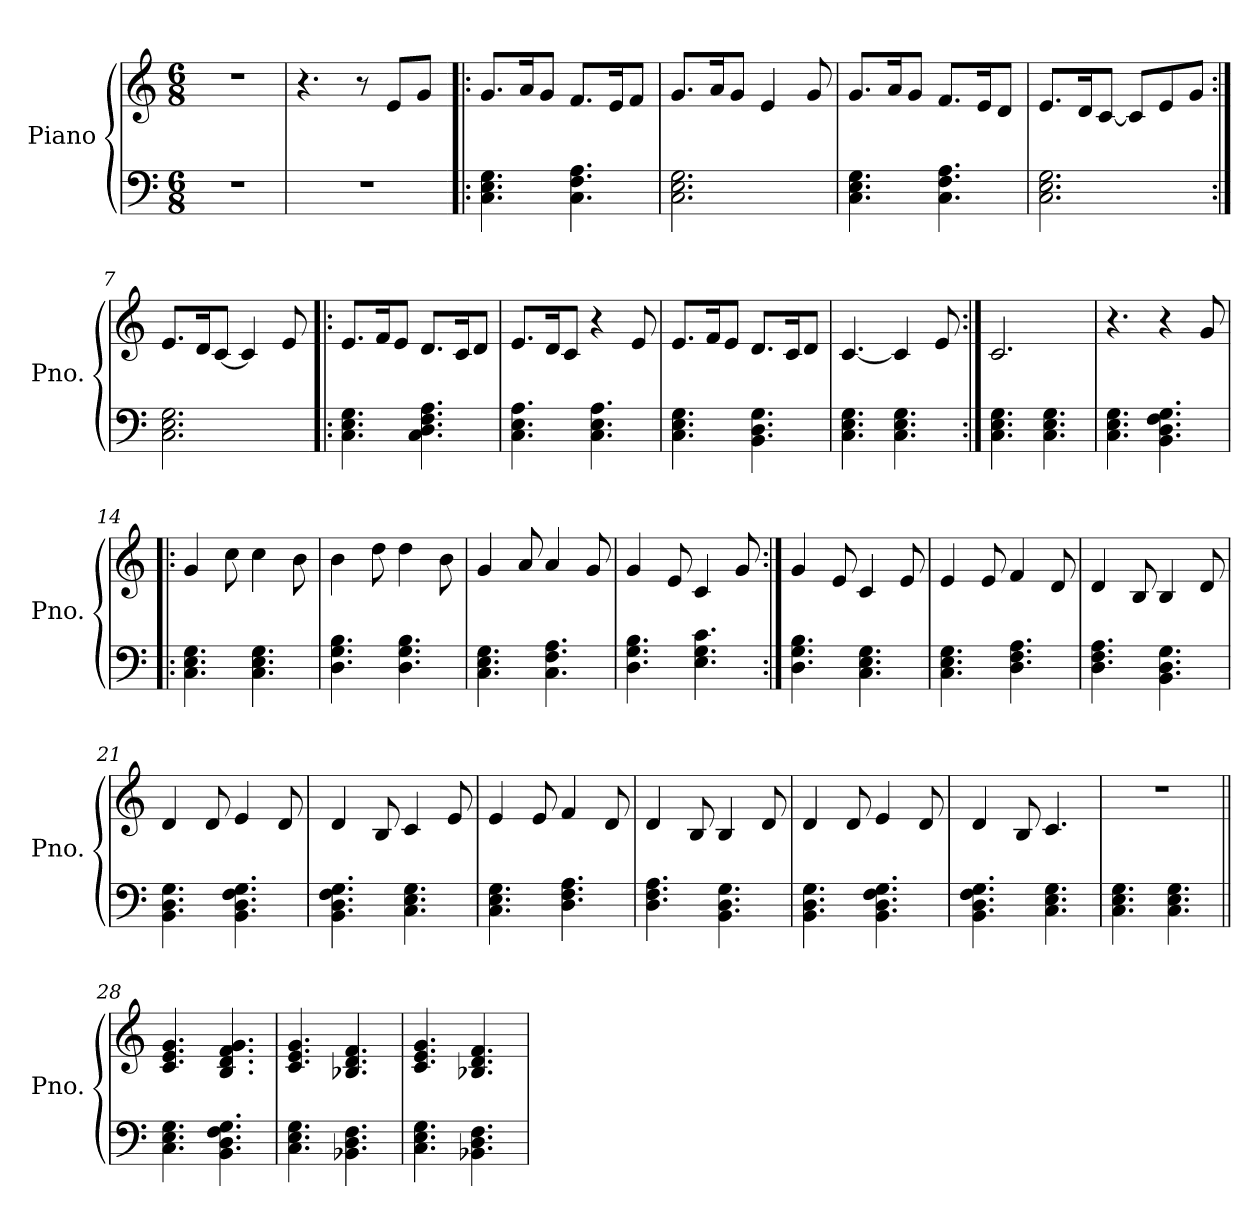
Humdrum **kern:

**kern	**kern
*part1	*part1
*staff2	*staff1
*I"Piano	*
*I'Pno.	*
*clefF4	*clefG2
*k[]	*k[]
*M6/8	*M6/8
*MM120	*MM120
=1	=1
2.r	2.r
=2	=2
2.r	4.r
.	8r
.	8e/L
.	8g/J
=3!|:	=3!|:
4.C\ 4.E\ 4.G\	8.g/L
.	16a/K
.	8g/J
4.C\ 4.F\ 4.A\	8.f/L
.	16e/K
.	8f/J
=4	=4
2.C\ 2.E\ 2.G\	8.g/L
.	16a/K
.	8g/J
.	4e/
.	8g/
=5	=5
4.C\ 4.E\ 4.G\	8.g/L
.	16a/K
.	8g/J
4.C\ 4.F\ 4.A\	8.f/L
.	16e/K
.	8d/J
=6	=6
2.C\ 2.E\ 2.G\	8.e/L
.	16d/K
.	[8c/J
.	8c/L]
.	8e/
.	8g/J
=7:|!	=7:|!
2.C\ 2.E\ 2.G\	8.e/L
.	16d/K
.	[8c/J
.	4c/]
.	8e/
=8!|:	=8!|:
4.C\ 4.E\ 4.G\	8.e/L
.	16f/K
.	8e/J
4.C\ 4.D\ 4.F\ 4.A\	8.d/L
.	16c/K
.	8d/J
=9	=9
4.C\ 4.E\ 4.A\	8.e/L
.	16d/K
.	8c/J
4.C\ 4.E\ 4.A\	4r
.	8e/
!!LO:LB:g=z
=10	=10
4.C\ 4.E\ 4.G\	8.e/L
.	16f/K
.	8e/J
4.BB\ 4.D\ 4.G\	8.d/L
.	16c/K
.	8d/J
=11	=11
4.C\ 4.E\ 4.G\	[4.c/
4.C\ 4.E\ 4.G\	4c/]
.	8e/
=12:|!	=12:|!
4.C\ 4.E\ 4.G\	2.c/
4.C\ 4.E\ 4.G\	.
=13	=13
4.C\ 4.E\ 4.G\	4.r
4.BB\ 4.D\ 4.F\ 4.G\	4r
.	8g/
=14!|:	=14!|:
4.C\ 4.E\ 4.G\	4g/
.	8cc\
4.C\ 4.E\ 4.G\	4cc\
.	8b\
=15	=15
4.D\ 4.G\ 4.B\	4b\
.	8dd\
4.D\ 4.G\ 4.B\	4dd\
.	8b\
=16	=16
4.C\ 4.E\ 4.G\	4g/
.	8a/
4.C\ 4.F\ 4.A\	4a/
.	8g/
=17	=17
4.D\ 4.G\ 4.B\	4g/
.	8e/
4.E\ 4.G\ 4.c\	4c/
.	8g/
=18:|!	=18:|!
4.D\ 4.G\ 4.B\	4g/
.	8e/
4.C\ 4.E\ 4.G\	4c/
.	8e/
=19	=19
4.C\ 4.E\ 4.G\	4e/
.	8e/
4.D\ 4.F\ 4.A\	4f/
.	8d/
!!LO:LB:g=z
=20	=20
4.D\ 4.F\ 4.A\	4d/
.	8B/
4.BB\ 4.D\ 4.G\	4B/
.	8d/
=21	=21
4.BB\ 4.D\ 4.G\	4d/
.	8d/
4.BB\ 4.D\ 4.F\ 4.G\	4e/
.	8d/
=22	=22
4.BB\ 4.D\ 4.F\ 4.G\	4d/
.	8B/
4.C\ 4.E\ 4.G\	4c/
.	8e/
=23	=23
4.C\ 4.E\ 4.G\	4e/
.	8e/
4.D\ 4.F\ 4.A\	4f/
.	8d/
=24	=24
4.D\ 4.F\ 4.A\	4d/
.	8B/
4.BB\ 4.D\ 4.G\	4B/
.	8d/
=25	=25
4.BB\ 4.D\ 4.G\	4d/
.	8d/
4.BB\ 4.D\ 4.F\ 4.G\	4e/
.	8d/
=26	=26
4.BB\ 4.D\ 4.F\ 4.G\	4d/
.	8B/
4.C\ 4.E\ 4.G\	4.c/
=27	=27
4.C\ 4.E\ 4.G\	2.r
4.C\ 4.E\ 4.G\	.
=28||	=28||
*	*MM150
4.C\ 4.E\ 4.G\	4.c/ 4.e/ 4.g/
4.BB\ 4.D\ 4.F\ 4.G\	4.B/ 4.d/ 4.f/ 4.g/
=29	=29
4.C\ 4.E\ 4.G\	4.c/ 4.e/ 4.g/
4.BB-X\ 4.D\ 4.F\	4.B-X/ 4.d/ 4.f/
=30	=30
4.C\ 4.E\ 4.G\	4.c/ 4.e/ 4.g/
4.BB-X\ 4.D\ 4.F\	4.B-X/ 4.d/ 4.f/
=	=
*-	*-
